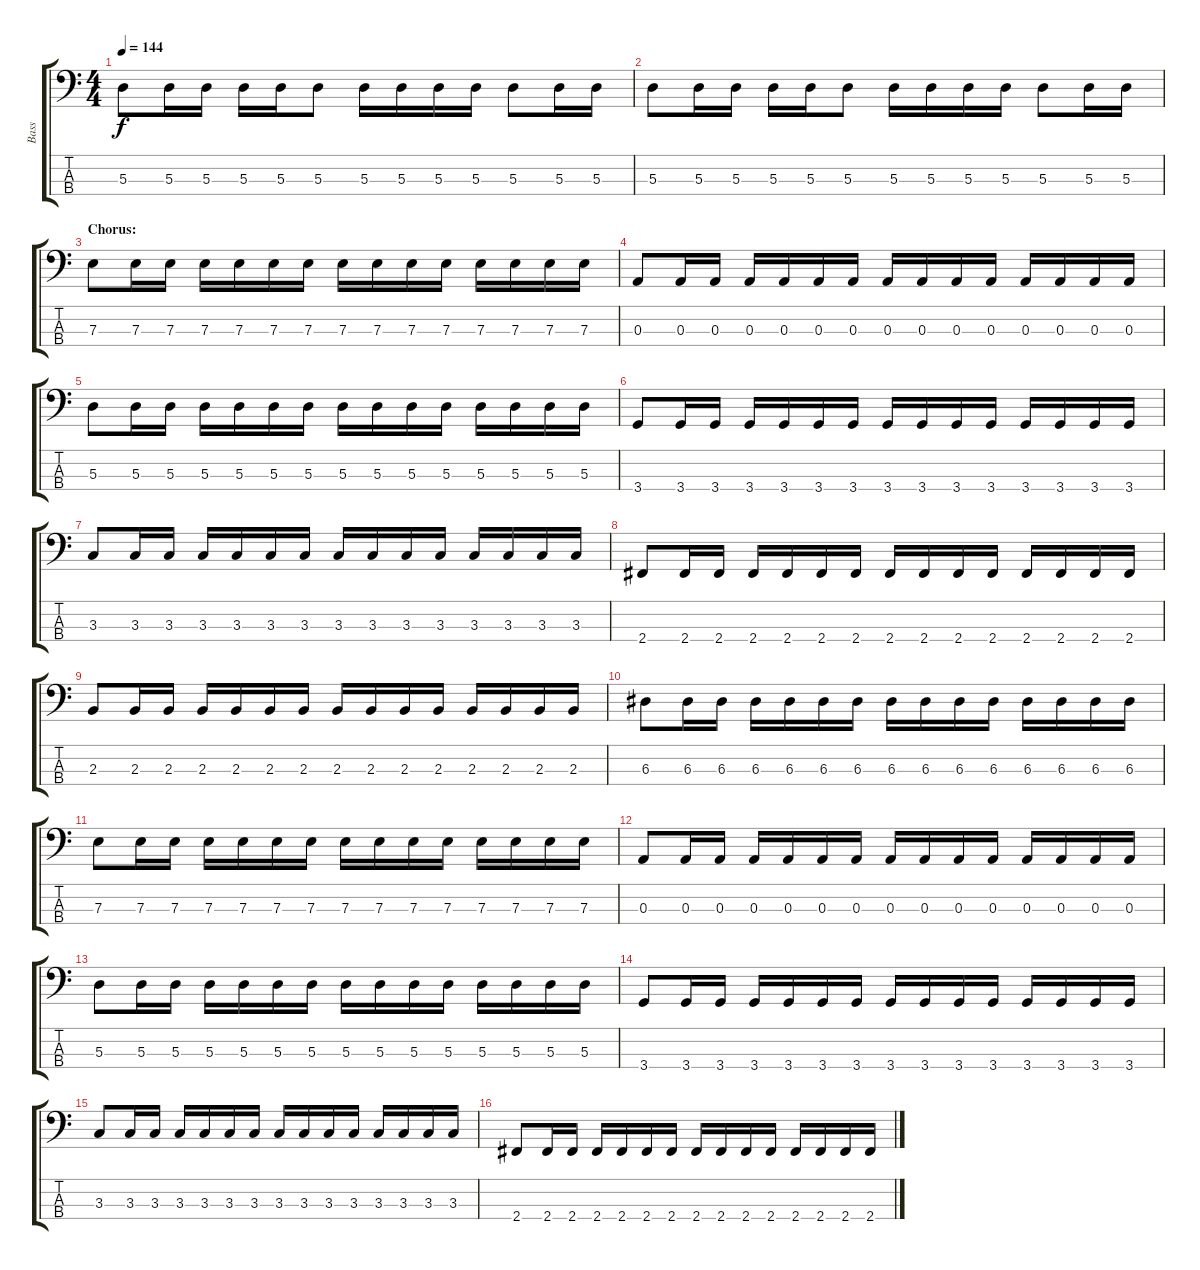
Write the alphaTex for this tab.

\track ("Bass" "Bass") {instrument electricbassfinger}
\staff {score tabs}
\tuning (G2 D2 A1 E1) {hide}
\ts (4 4)
\tempo 144
\clef f4
\ks c
5.3.8{dy f} 5.3.16 5.3.16 5.3.16 5.3.16 5.3.8 5.3.16 5.3.16 5.3.16 5.3.16 5.3.8 5.3.16 5.3.16 |
5.3.8 5.3.16 5.3.16 5.3.16 5.3.16 5.3.8 5.3.16 5.3.16 5.3.16 5.3.16 5.3.8 5.3.16 5.3.16 |
\section ("" "Chorus:")
7.3.8 7.3.16 7.3.16 7.3.16 7.3.16 7.3.16 7.3.16 7.3.16 7.3.16 7.3.16 7.3.16 7.3.16 7.3.16 7.3.16 7.3.16 |
0.3.8 0.3.16 0.3.16 0.3.16 0.3.16 0.3.16 0.3.16 0.3.16 0.3.16 0.3.16 0.3.16 0.3.16 0.3.16 0.3.16 0.3.16 |
5.3.8 5.3.16 5.3.16 5.3.16 5.3.16 5.3.16 5.3.16 5.3.16 5.3.16 5.3.16 5.3.16 5.3.16 5.3.16 5.3.16 5.3.16 |
3.4.8 3.4.16 3.4.16 3.4.16 3.4.16 3.4.16 3.4.16 3.4.16 3.4.16 3.4.16 3.4.16 3.4.16 3.4.16 3.4.16 3.4.16 |
3.3.8 3.3.16 3.3.16 3.3.16 3.3.16 3.3.16 3.3.16 3.3.16 3.3.16 3.3.16 3.3.16 3.3.16 3.3.16 3.3.16 3.3.16 |
2.4.8 2.4.16 2.4.16 2.4.16 2.4.16 2.4.16 2.4.16 2.4.16 2.4.16 2.4.16 2.4.16 2.4.16 2.4.16 2.4.16 2.4.16 |
2.3.8 2.3.16 2.3.16 2.3.16 2.3.16 2.3.16 2.3.16 2.3.16 2.3.16 2.3.16 2.3.16 2.3.16 2.3.16 2.3.16 2.3.16 |
6.3.8 6.3.16 6.3.16 6.3.16 6.3.16 6.3.16 6.3.16 6.3.16 6.3.16 6.3.16 6.3.16 6.3.16 6.3.16 6.3.16 6.3.16 |
7.3.8 7.3.16 7.3.16 7.3.16 7.3.16 7.3.16 7.3.16 7.3.16 7.3.16 7.3.16 7.3.16 7.3.16 7.3.16 7.3.16 7.3.16 |
0.3.8 0.3.16 0.3.16 0.3.16 0.3.16 0.3.16 0.3.16 0.3.16 0.3.16 0.3.16 0.3.16 0.3.16 0.3.16 0.3.16 0.3.16 |
5.3.8 5.3.16 5.3.16 5.3.16 5.3.16 5.3.16 5.3.16 5.3.16 5.3.16 5.3.16 5.3.16 5.3.16 5.3.16 5.3.16 5.3.16 |
3.4.8 3.4.16 3.4.16 3.4.16 3.4.16 3.4.16 3.4.16 3.4.16 3.4.16 3.4.16 3.4.16 3.4.16 3.4.16 3.4.16 3.4.16 |
3.3.8 3.3.16 3.3.16 3.3.16 3.3.16 3.3.16 3.3.16 3.3.16 3.3.16 3.3.16 3.3.16 3.3.16 3.3.16 3.3.16 3.3.16 |
2.4.8 2.4.16 2.4.16 2.4.16 2.4.16 2.4.16 2.4.16 2.4.16 2.4.16 2.4.16 2.4.16 2.4.16 2.4.16 2.4.16 2.4.16
